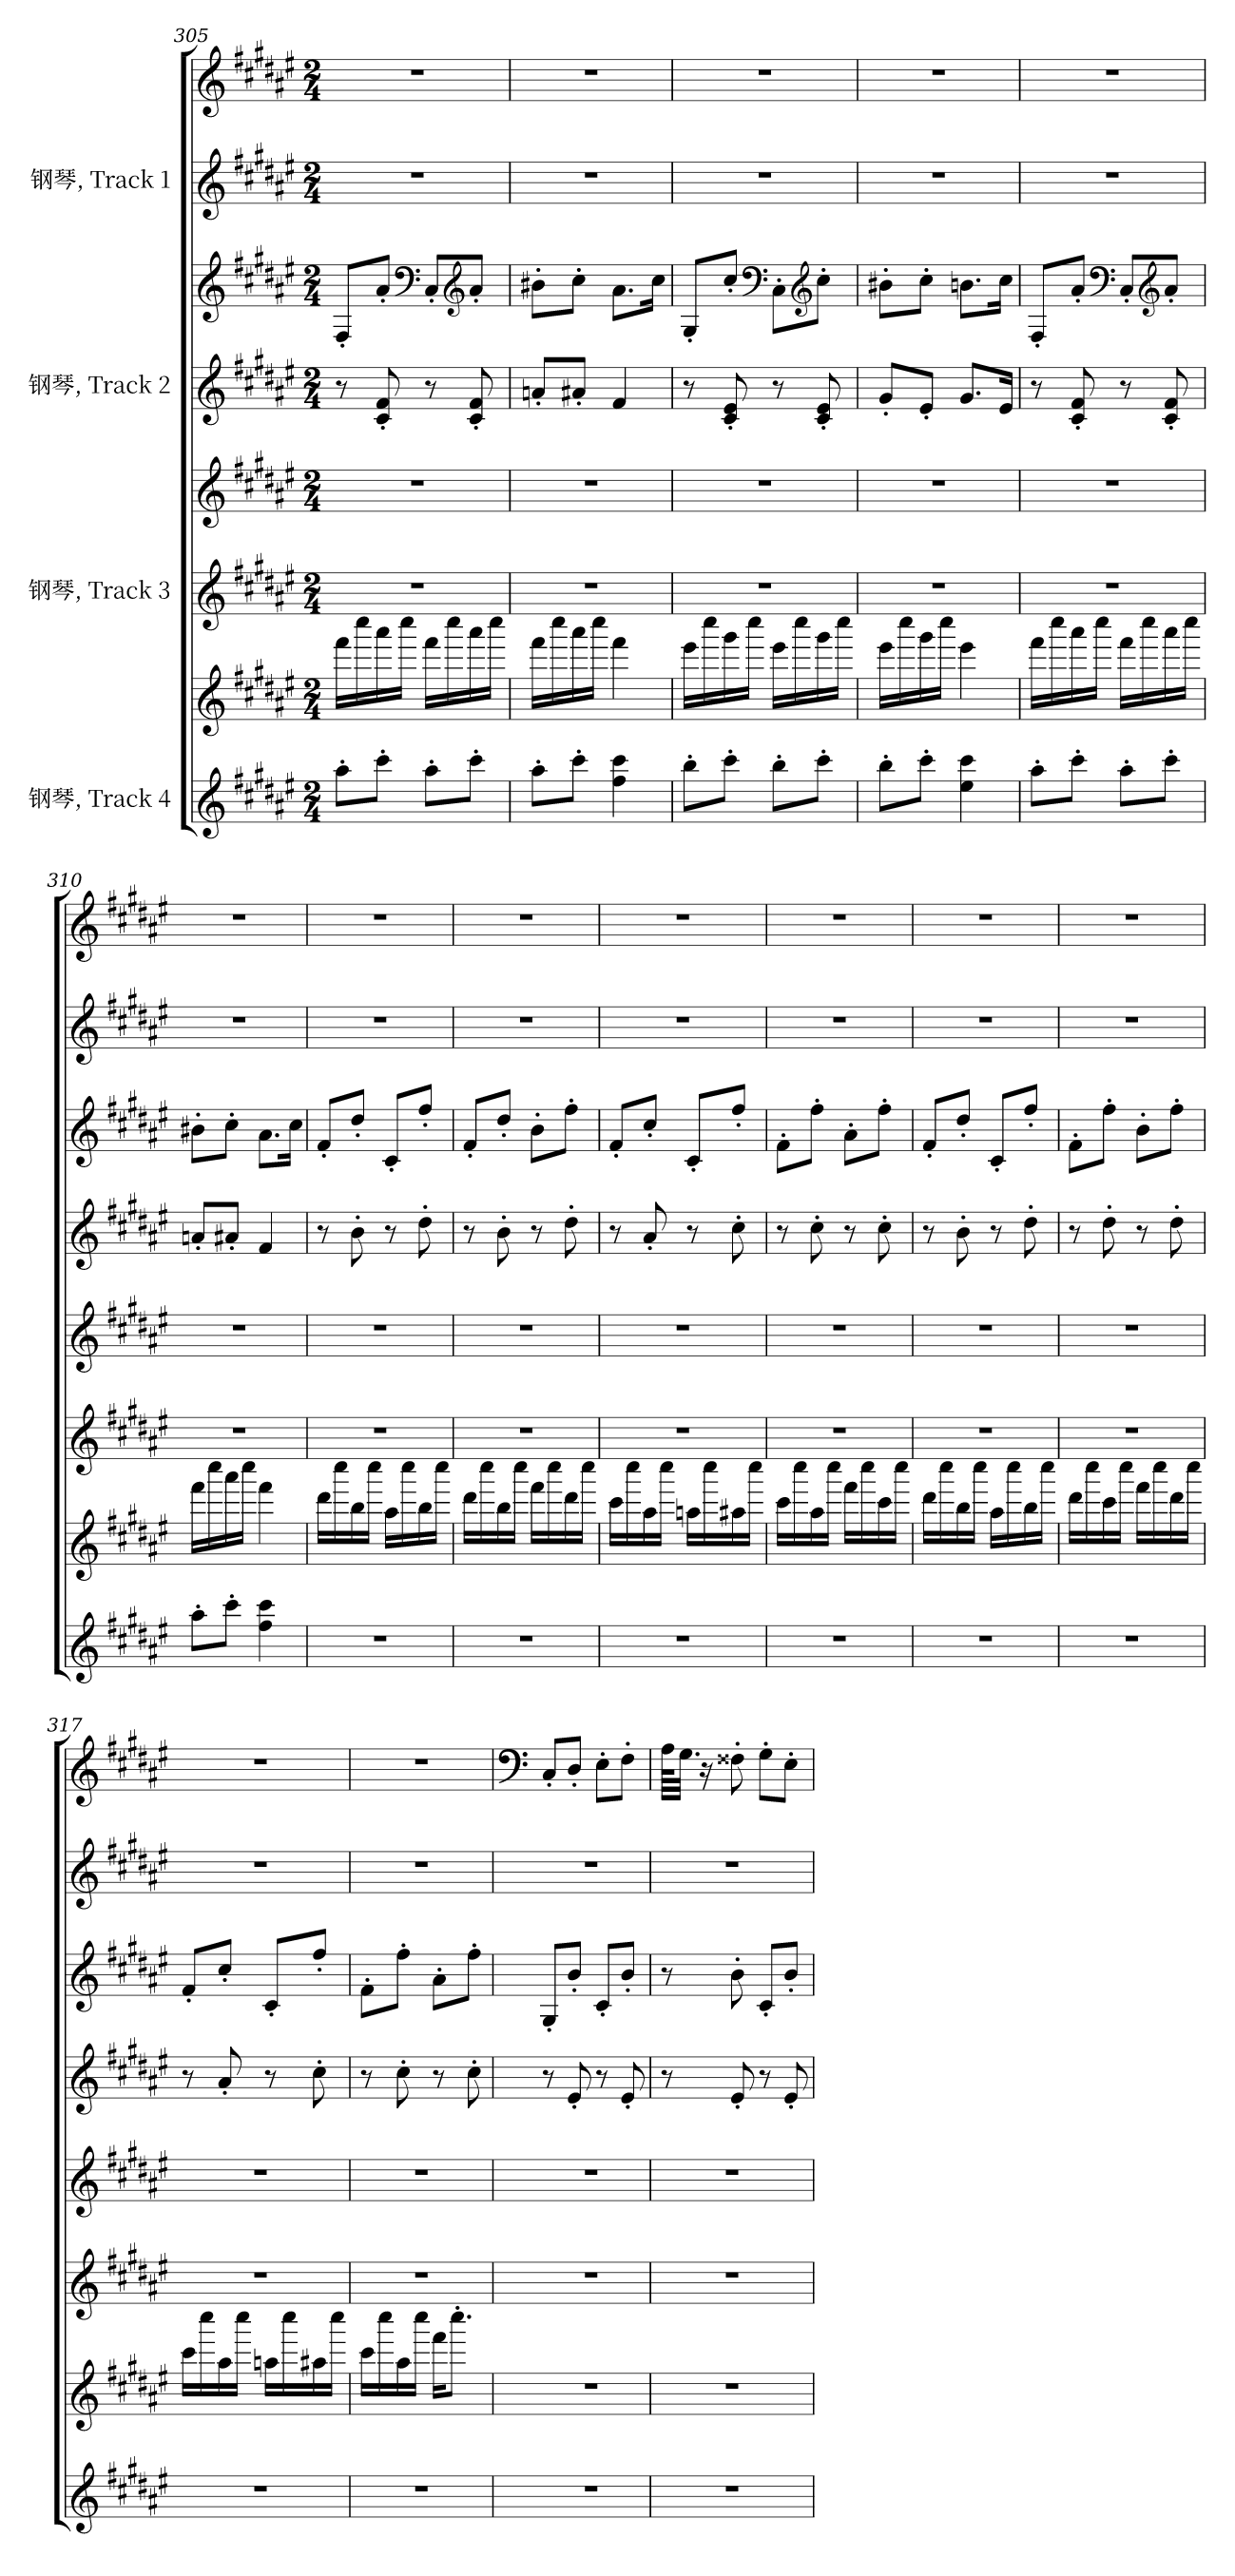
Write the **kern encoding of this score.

**kern	**kern	**kern	**kern	**kern	**kern	**kern	**kern
*part4	*part4	*part3	*part3	*part2	*part2	*part1	*part1
*staff8	*staff7	*staff6	*staff5	*staff4	*staff3	*staff2	*staff1
*I"钢琴, Track 4	*	*I"钢琴, Track 3	*	*I"钢琴, Track 2	*	*I"钢琴, Track 1	*
*clefG2	*clefG2	*clefG2	*clefG2	*clefG2	*clefG2	*clefG2	*clefG2
*k[f#c#g#d#a#e#]	*k[f#c#g#d#a#e#]	*k[f#c#g#d#a#e#]	*k[f#c#g#d#a#e#]	*k[f#c#g#d#a#e#]	*k[f#c#g#d#a#e#]	*k[f#c#g#d#a#e#]	*k[f#c#g#d#a#e#]
*M2/4	*M2/4	*M2/4	*M2/4	*M2/4	*M2/4	*M2/4	*M2/4
=305	=305	=305	=305	=305	=305	=305	=305
8aa#'\L	16fff#\LL	2r	2r	8r	8F#'/L	2r	2r
.	16cccc#\	.	.	.	.	.	.
8ccc#'\J	16aaa#\	.	.	8c#/' 8f#/'	8a#'/J	.	.
.	16cccc#\JJ	.	.	.	.	.	.
*	*	*	*	*	*clefF4	*	*
8aa#'\L	16fff#\LL	.	.	8r	8C#'/L	.	.
.	16cccc#\	.	.	.	.	.	.
*	*	*	*	*	*clefG2	*	*
8ccc#'\J	16aaa#\	.	.	8c#/' 8f#/'	8a#'/J	.	.
.	16cccc#\JJ	.	.	.	.	.	.
!!LO:PB:g=z
=306	=306	=306	=306	=306	=306	=306	=306
8aa#'\L	16fff#\LL	2r	2r	8an'/L	8b#X'\L	2r	2r
.	16cccc#\	.	.	.	.	.	.
8ccc#'\J	16aaa#\	.	.	8a#X'/J	8cc#'\J	.	.
.	16cccc#\JJ	.	.	.	.	.	.
4ff#\ 4ccc#\	4fff#\	.	.	4f#/	8.a#\L	.	.
.	.	.	.	.	16cc#\Jk	.	.
=307	=307	=307	=307	=307	=307	=307	=307
8bb'\L	16eee#\LL	2r	2r	8r	8G#'/L	2r	2r
.	16cccc#\	.	.	.	.	.	.
8ccc#'\J	16ggg#\	.	.	8c#/' 8e#/'	8cc#'/J	.	.
.	16cccc#\JJ	.	.	.	.	.	.
*	*	*	*	*	*clefF4	*	*
8bb'\L	16eee#\LL	.	.	8r	8C#'\L	.	.
.	16cccc#\	.	.	.	.	.	.
*	*	*	*	*	*clefG2	*	*
8ccc#'\J	16ggg#\	.	.	8c#/' 8e#/'	8cc#'\J	.	.
.	16cccc#\JJ	.	.	.	.	.	.
=308	=308	=308	=308	=308	=308	=308	=308
8bb'\L	16eee#\LL	2r	2r	8g#'/L	8b#X'\L	2r	2r
.	16cccc#\	.	.	.	.	.	.
8ccc#'\J	16ggg#\	.	.	8e#'/J	8cc#'\J	.	.
.	16cccc#\JJ	.	.	.	.	.	.
4ee#\ 4ccc#\	4eee#\	.	.	8.g#/L	8.bn\L	.	.
.	.	.	.	16e#/Jk	16cc#\Jk	.	.
!!LO:PB:g=z
=309	=309	=309	=309	=309	=309	=309	=309
8aa#'\L	16fff#\LL	2r	2r	8r	8F#'/L	2r	2r
.	16cccc#\	.	.	.	.	.	.
8ccc#'\J	16aaa#\	.	.	8c#/' 8f#/'	8a#'/J	.	.
.	16cccc#\JJ	.	.	.	.	.	.
*	*	*	*	*	*clefF4	*	*
8aa#'\L	16fff#\LL	.	.	8r	8C#'/L	.	.
.	16cccc#\	.	.	.	.	.	.
*	*	*	*	*	*clefG2	*	*
8ccc#'\J	16aaa#\	.	.	8c#/' 8f#/'	8a#'/J	.	.
.	16cccc#\JJ	.	.	.	.	.	.
=310	=310	=310	=310	=310	=310	=310	=310
8aa#'\L	16fff#\LL	2r	2r	8an'/L	8b#X'\L	2r	2r
.	16cccc#\	.	.	.	.	.	.
8ccc#'\J	16aaa#\	.	.	8a#X'/J	8cc#'\J	.	.
.	16cccc#\JJ	.	.	.	.	.	.
4ff#\ 4ccc#\	4fff#\	.	.	4f#/	8.a#\L	.	.
.	.	.	.	.	16cc#\Jk	.	.
=311	=311	=311	=311	=311	=311	=311	=311
2r	16ddd#\LL	2r	2r	8r	8f#'/L	2r	2r
.	16cccc#\	.	.	.	.	.	.
.	16bb\	.	.	8b'\	8dd#'/J	.	.
.	16cccc#\JJ	.	.	.	.	.	.
.	16aa#\LL	.	.	8r	8c#'/L	.	.
.	16cccc#\	.	.	.	.	.	.
.	16bb\	.	.	8dd#'\	8ff#'/J	.	.
.	16cccc#\JJ	.	.	.	.	.	.
!!LO:PB:g=z
=312	=312	=312	=312	=312	=312	=312	=312
2r	16ddd#\LL	2r	2r	8r	8f#'/L	2r	2r
.	16cccc#\	.	.	.	.	.	.
.	16bb\	.	.	8b'\	8dd#'/J	.	.
.	16cccc#\JJ	.	.	.	.	.	.
.	16fff#\LL	.	.	8r	8b'\L	.	.
.	16cccc#\	.	.	.	.	.	.
.	16ddd#\	.	.	8dd#'\	8ff#'\J	.	.
.	16cccc#\JJ	.	.	.	.	.	.
=313	=313	=313	=313	=313	=313	=313	=313
2r	16ccc#\LL	2r	2r	8r	8f#'/L	2r	2r
.	16cccc#\	.	.	.	.	.	.
.	16aa#\	.	.	8a#'/	8cc#'/J	.	.
.	16cccc#\JJ	.	.	.	.	.	.
.	16aan\LL	.	.	8r	8c#'/L	.	.
.	16cccc#\	.	.	.	.	.	.
.	16aa#X\	.	.	8cc#'\	8ff#'/J	.	.
.	16cccc#\JJ	.	.	.	.	.	.
=314	=314	=314	=314	=314	=314	=314	=314
2r	16ccc#\LL	2r	2r	8r	8f#'\L	2r	2r
.	16cccc#\	.	.	.	.	.	.
.	16aa#\	.	.	8cc#'\	8ff#'\J	.	.
.	16cccc#\JJ	.	.	.	.	.	.
.	16fff#\LL	.	.	8r	8a#'\L	.	.
.	16cccc#\	.	.	.	.	.	.
.	16ccc#\	.	.	8cc#'\	8ff#'\J	.	.
.	16cccc#\JJ	.	.	.	.	.	.
!!LO:PB:g=z
=315	=315	=315	=315	=315	=315	=315	=315
2r	16ddd#\LL	2r	2r	8r	8f#'/L	2r	2r
.	16cccc#\	.	.	.	.	.	.
.	16bb\	.	.	8b'\	8dd#'/J	.	.
.	16cccc#\JJ	.	.	.	.	.	.
.	16aa#\LL	.	.	8r	8c#'/L	.	.
.	16cccc#\	.	.	.	.	.	.
.	16bb\	.	.	8dd#'\	8ff#'/J	.	.
.	16cccc#\JJ	.	.	.	.	.	.
=316	=316	=316	=316	=316	=316	=316	=316
2r	16ddd#\LL	2r	2r	8r	8f#'\L	2r	2r
.	16cccc#\	.	.	.	.	.	.
.	16ccc#\	.	.	8dd#'\	8ff#'\J	.	.
.	16cccc#\JJ	.	.	.	.	.	.
.	16fff#\LL	.	.	8r	8b'\L	.	.
.	16cccc#\	.	.	.	.	.	.
.	16ddd#\	.	.	8dd#'\	8ff#'\J	.	.
.	16cccc#\JJ	.	.	.	.	.	.
=317	=317	=317	=317	=317	=317	=317	=317
2r	16ccc#\LL	2r	2r	8r	8f#'/L	2r	2r
.	16cccc#\	.	.	.	.	.	.
.	16aa#\	.	.	8a#'/	8cc#'/J	.	.
.	16cccc#\JJ	.	.	.	.	.	.
.	16aan\LL	.	.	8r	8c#'/L	.	.
.	16cccc#\	.	.	.	.	.	.
.	16aa#X\	.	.	8cc#'\	8ff#'/J	.	.
.	16cccc#\JJ	.	.	.	.	.	.
!!LO:PB:g=z
=318	=318	=318	=318	=318	=318	=318	=318
2r	16ccc#\LL	2r	2r	8r	8f#'\L	2r	2r
.	16cccc#\	.	.	.	.	.	.
.	16aa#\	.	.	8cc#'\	8ff#'\J	.	.
.	16cccc#\JJ	.	.	.	.	.	.
.	16fff#\KL	.	.	8r	8a#'\L	.	.
.	8.cccc#'\J	.	.	.	.	.	.
.	.	.	.	8cc#'\	8ff#'\J	.	.
=319	=319	=319	=319	=319	=319	=319	=319
*	*	*	*	*	*	*	*clefF4
2r	2r	2r	2r	8r	8G#'/L	2r	8C#'/L
.	.	.	.	8e#'/	8b'/J	.	8D#'/J
.	.	.	.	8r	8c#'/L	.	8E#'\L
.	.	.	.	8e#'/	8b'/J	.	8F#'\J
=320	=320	=320	=320	=320	=320	=320	=320
2r	2r	2r	2r	8r	8r	2r	64A#\KLLL
.	.	.	.	.	.	.	32.G#\JJJ
.	.	.	.	.	.	.	16r
.	.	.	.	8e#'/	8b'\	.	8F##X'\
.	.	.	.	8r	8c#'/L	.	8G#'\L
.	.	.	.	8e#'/	8b'/J	.	8E#'\J
=	=	=	=	=	=	=	=
*-	*-	*-	*-	*-	*-	*-	*-
